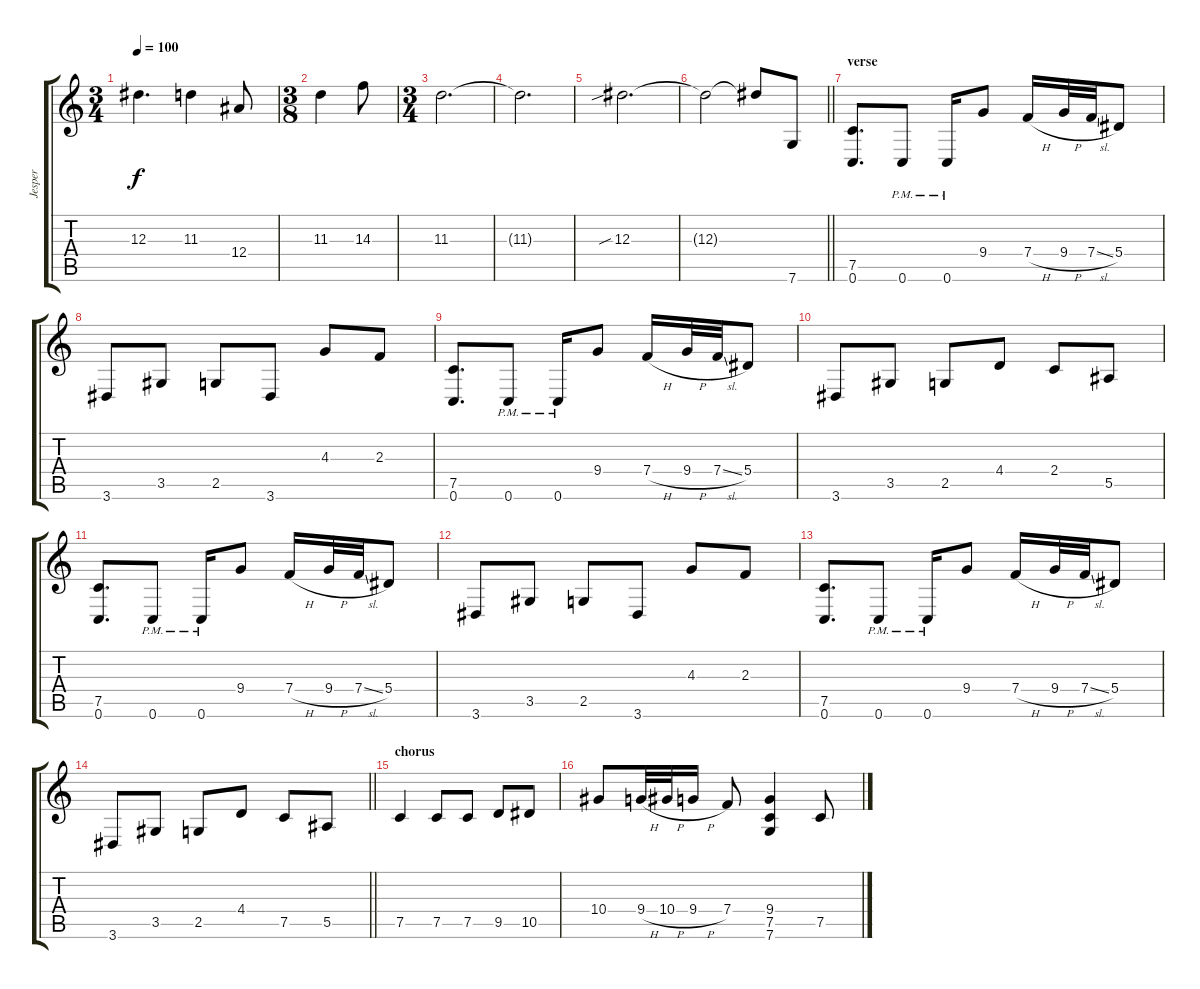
\track ("Jesper" "Jesper") {instrument distortionguitar}
\staff {score tabs}
\tuning (C4 G3 Eb3 Bb2 F2 C2) {hide}
\ts (3 4)
\tempo 100
\clef g2
\ks c
12.3.4{d dy f} 11.3.4 12.4.8 |
\ts (3 8)
11.3.4 14.3.8 |
\ts (3 4)
11.3.2{d} |
11.3{t}.2{d} |
12.3{sib}.2{d} |
\barLineRight lightlight
12.3{t}.2 12.3{t}.8 7.6.8 |
\section ("" "verse")
(7.5 0.6).8{d} 0.6{pm}.8 0.6{pm}.16 9.4.8 7.4{h}.16 9.4{h}.32 7.4{sl}.32 5.4.8 |
3.6.8 3.5.8 2.5.8 3.6.8 4.3.8 2.3.8 |
(7.5 0.6).8{d} 0.6{pm}.8 0.6{pm}.16 9.4.8 7.4{h}.16 9.4{h}.32 7.4{sl}.32 5.4.8 |
3.6.8 3.5.8 2.5.8 4.4.8 2.4.8 5.5.8 |
(7.5 0.6).8{d} 0.6{pm}.8 0.6{pm}.16 9.4.8 7.4{h}.16 9.4{h}.32 7.4{sl}.32 5.4.8 |
3.6.8 3.5.8 2.5.8 3.6.8 4.3.8 2.3.8 |
(7.5 0.6).8{d} 0.6{pm}.8 0.6{pm}.16 9.4.8 7.4{h}.16 9.4{h}.32 7.4{sl}.32 5.4.8 |
\barLineRight lightlight
3.6.8 3.5.8 2.5.8 4.4.8 7.5.8 5.5.8 |
\section ("" "chorus")
7.5.4 7.5.8 7.5.8 9.5.8 10.5.8 |
10.4.8 9.4{h}.32 10.4{h}.32 9.4{h}.16 7.4.8 (9.4 7.5 7.6).4 7.5.8
